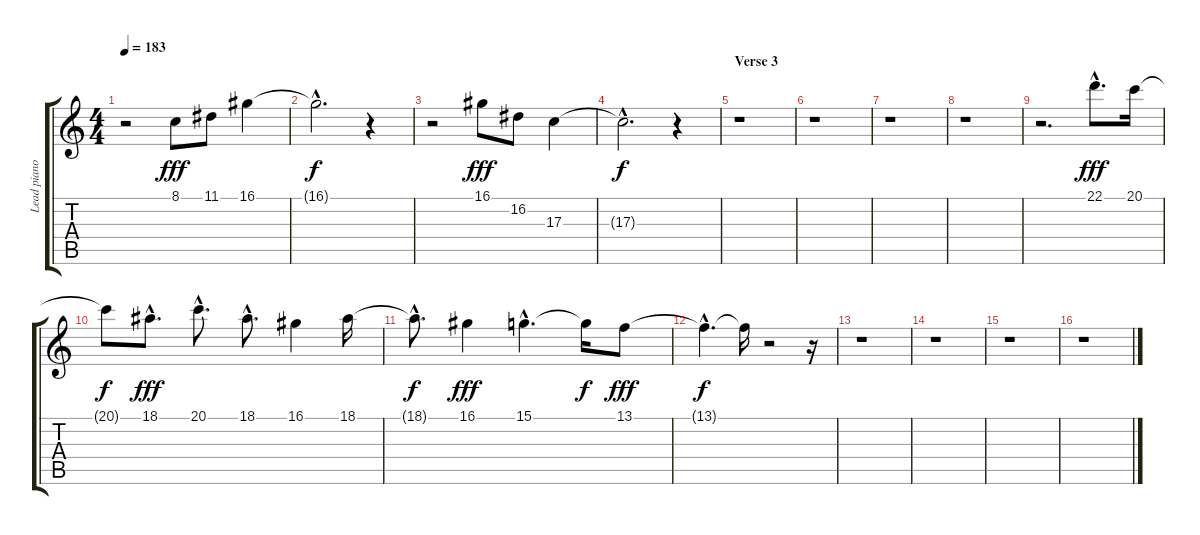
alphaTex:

\track ("Lead piano / Main melody" "Lead piano") {instrument acousticgrandpiano}
\staff {score tabs}
\tuning (E4 B3 G3 D3 A2 E2) {hide}
\ts (4 4)
\tempo 183
\clef g2
\ks c
r.2{dy f} 8.1.8{dy fff} 11.1.8 16.1.4 |
16.1{hac t}.2{d dy f} r.4 |
r.2 16.1.8{dy fff} 16.2.8 17.3.4 |
17.3{hac t}.2{d dy f} r.4 |
\section ("" "Verse 3")
r.1 |
r.1 |
r.1 |
r.1 |
r.2{d} 22.1{hac}.8{d dy fff} 20.1.16 |
20.1{t}.8{dy f} 18.1{hac}.8{d dy fff} 20.1{hac}.8{d} 18.1{hac}.8{d} 16.1.4 18.1.16 |
18.1{hac t}.8{d dy f} 16.1.4{dy fff} 15.1{hac}.4{d} 15.1{t}.16{dy f} 13.1.8{dy fff} |
13.1{hac t}.4{d dy f} 13.1{t}.16 r.2 r.16 |
r.1 |
r.1 |
r.1 |
r.1
